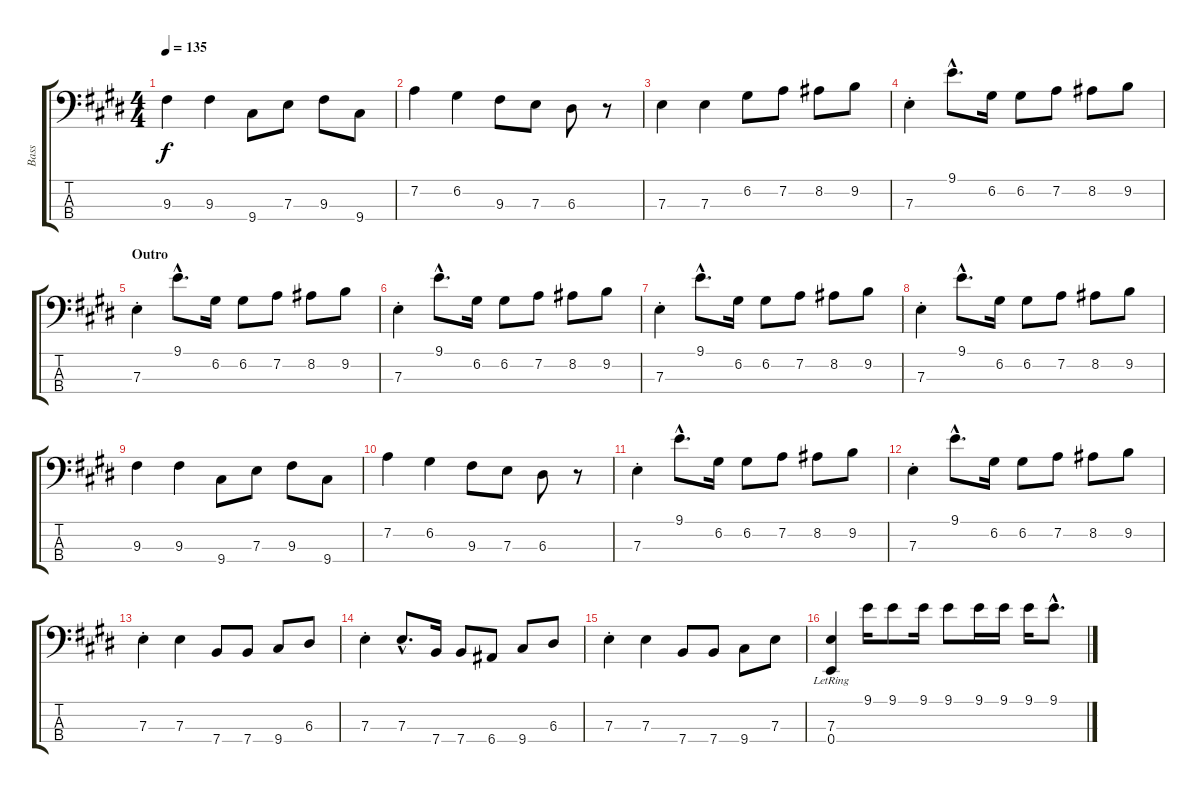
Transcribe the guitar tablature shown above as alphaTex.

\track ("Bass" "Bass") {instrument electricbasspick}
\staff {score tabs}
\tuning (G2 D2 A1 E1) {hide}
\ts (4 4)
\tempo 135
\clef f4
\ks e
9.3.4{dy f} 9.3.4 9.4.8 7.3.8 9.3.8 9.4.8 |
7.2.4 6.2.4 9.3.8 7.3.8 6.3.8 r.8 |
7.3.4 7.3.4 6.2.8 7.2.8 8.2.8 9.2.8 |
7.3{st}.4 9.1{hac}.8{d} 6.2.16 6.2.8 7.2.8 8.2.8 9.2.8 |
\section ("" "Outro")
7.3{st}.4 9.1{hac}.8{d} 6.2.16 6.2.8 7.2.8 8.2.8 9.2.8 |
7.3{st}.4 9.1{hac}.8{d} 6.2.16 6.2.8 7.2.8 8.2.8 9.2.8 |
7.3{st}.4 9.1{hac}.8{d} 6.2.16 6.2.8 7.2.8 8.2.8 9.2.8 |
7.3{st}.4 9.1{hac}.8{d} 6.2.16 6.2.8 7.2.8 8.2.8 9.2.8 |
9.3.4 9.3.4 9.4.8 7.3.8 9.3.8 9.4.8 |
7.2.4 6.2.4 9.3.8 7.3.8 6.3.8 r.8 |
7.3{st}.4 9.1{hac}.8{d} 6.2.16 6.2.8 7.2.8 8.2.8 9.2.8 |
7.3{st}.4 9.1{hac}.8{d} 6.2.16 6.2.8 7.2.8 8.2.8 9.2.8 |
7.3{st}.4 7.3.4 7.4.8 7.4.8 9.4.8 6.3.8 |
7.3{st}.4 7.3{hac}.8{d} 7.4.16 7.4.8 6.4.8 9.4.8 6.3.8 |
7.3{st}.4 7.3.4 7.4.8 7.4.8 9.4.8 7.3.8 |
(7.3{lr} 0.4{lr}).4 9.1.16 9.1.8 9.1.16 9.1.8 9.1.16 9.1.16 9.1.16 9.1{hac}.8{d}
